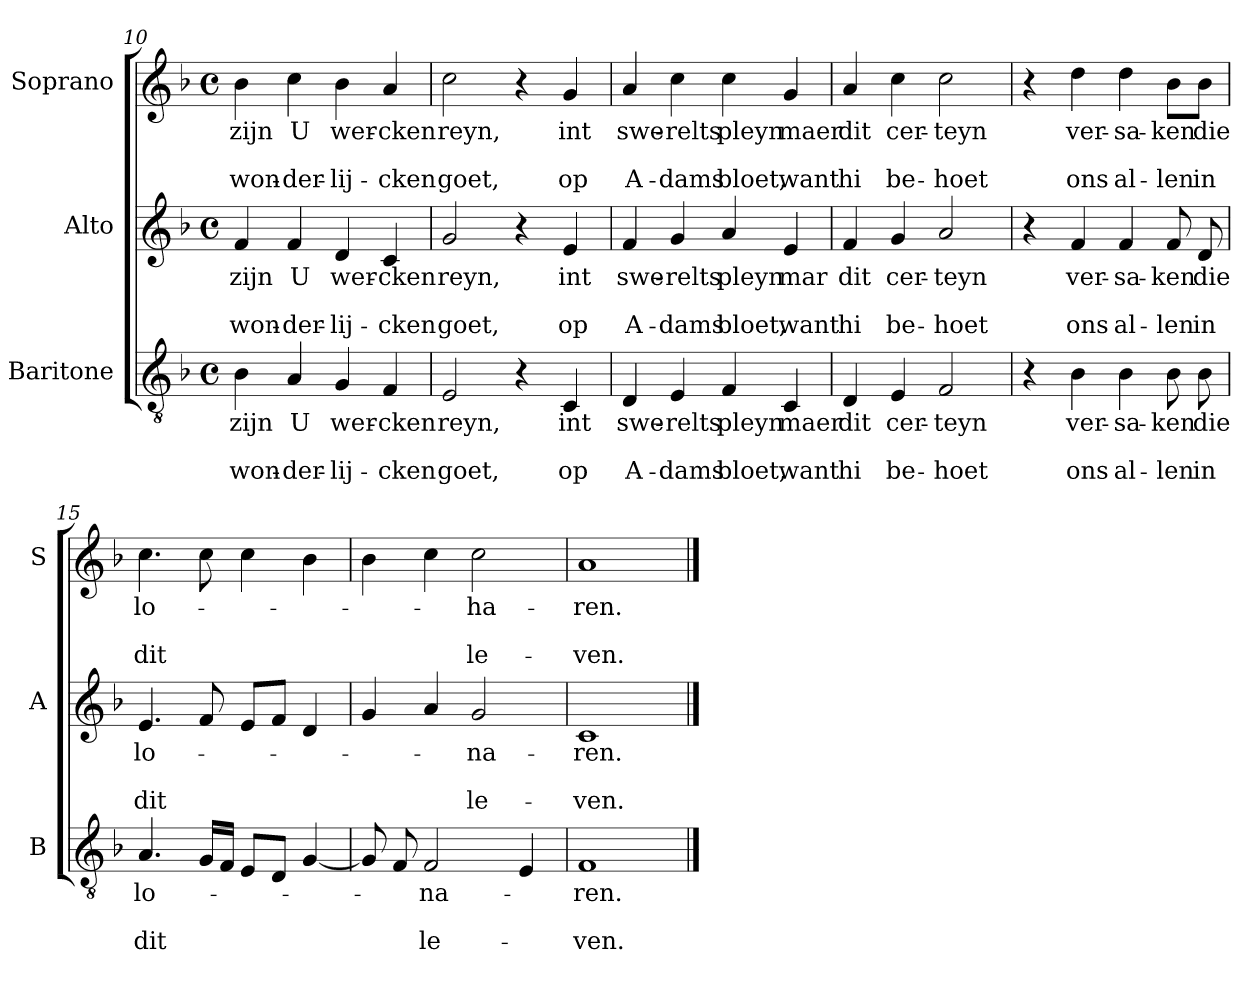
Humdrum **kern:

**kern	**text	**text	**text	**kern	**text	**text	**text	**kern	**text	**text	**text
*part3	*part3	*part3	*part3	*part2	*part2	*part2	*part2	*part1	*part1	*part1	*part1
*staff3	*staff3	*staff3	*staff3	*staff2	*staff2	*staff2	*staff2	*staff1	*staff1	*staff1	*staff1
*I"Baritone	*	*	*	*I"Alto	*	*	*	*I"Soprano	*	*	*
*I'B	*	*	*	*I'A	*	*	*	*I'S	*	*	*
!!LO:PB:g=z
*clefGv2	*	*	*	*clefG2	*	*	*	*clefG2	*	*	*
*k[b-]	*	*	*	*k[b-]	*	*	*	*k[b-]	*	*	*
*F:	*	*	*	*F:	*	*	*	*F:	*	*	*
*M4/4	*	*	*	*M4/4	*	*	*	*M4/4	*	*	*
*met(c)	*	*	*	*met(c)	*	*	*	*met(c)	*	*	*
=10	=10	=10	=10	=10	=10	=10	=10	=10	=10	=10	=10
!	!LO:LY:b	!	!LO:LY:b	!	!LO:LY:b	!	!LO:LY:b	!	!LO:LY:b	!	!LO:LY:b
4B-\	zijn	.	won-	4f/	zijn	.	won-	4b-\	zijn	.	won-
!	!LO:LY:b	!	!LO:LY:b	!	!LO:LY:b	!	!LO:LY:b	!	!LO:LY:b	!	!LO:LY:b
4A/	U	.	-der-	4f/	U	.	-der-	4cc\	U	.	-der-
!	!LO:LY:b	!	!LO:LY:b	!	!LO:LY:b	!	!LO:LY:b	!	!LO:LY:b	!	!LO:LY:b
4G/	wer-	.	-lij-	4d/	wer-	.	-lij-	4b-\	wer-	.	-lij-
!	!LO:LY:b	!	!LO:LY:b	!	!LO:LY:b	!	!LO:LY:b	!	!LO:LY:b	!	!LO:LY:b
4F/	-cken	.	-cken	4c/	-cken	.	-cken	4a/	-cken	.	-cken
=11	=11	=11	=11	=11	=11	=11	=11	=11	=11	=11	=11
!	!LO:LY:b	!	!LO:LY:b	!	!LO:LY:b	!	!LO:LY:b	!	!LO:LY:b	!	!LO:LY:b
2E/	reyn,	.	goet,	2g/	reyn,	.	goet,	2cc\	reyn,	.	goet,
4r	.	.	.	4r	.	.	.	4r	.	.	.
!	!LO:LY:b	!	!LO:LY:b	!	!LO:LY:b	!	!LO:LY:b	!	!LO:LY:b	!	!LO:LY:b
4C/	int	.	op	4e/	int	.	op	4g/	int	.	op
=12	=12	=12	=12	=12	=12	=12	=12	=12	=12	=12	=12
!	!LO:LY:b	!	!LO:LY:b	!	!LO:LY:b	!	!LO:LY:b	!	!LO:LY:b	!	!LO:LY:b
4D/	swe-	.	A-	4f/	swe-	.	A-	4a/	swe-	.	A-
!	!LO:LY:b	!	!LO:LY:b	!	!LO:LY:b	!	!LO:LY:b	!	!LO:LY:b	!	!LO:LY:b
4E/	-relts	.	-dams	4g/	-relts	.	-dams	4cc\	-relts	.	-dams
!	!LO:LY:b	!	!LO:LY:b	!	!LO:LY:b	!	!LO:LY:b	!	!LO:LY:b	!	!LO:LY:b
4F/	pleyn	.	bloet,	4a/	pleyn	.	bloet,	4cc\	pleyn	.	bloet,
!	!LO:LY:b	!	!LO:LY:b	!	!LO:LY:b	!	!LO:LY:b	!	!LO:LY:b	!	!LO:LY:b
4C/	maer	.	want	4e/	mar	.	want	4g/	maer	.	want
=13	=13	=13	=13	=13	=13	=13	=13	=13	=13	=13	=13
!	!LO:LY:b	!	!LO:LY:b	!	!LO:LY:b	!	!LO:LY:b	!	!LO:LY:b	!	!LO:LY:b
4D/	dit	.	hi	4f/	dit	.	hi	4a/	dit	.	hi
!	!LO:LY:b	!	!LO:LY:b	!	!LO:LY:b	!	!LO:LY:b	!	!LO:LY:b	!	!LO:LY:b
4E/	cer-	.	be-	4g/	cer-	.	be-	4cc\	cer-	.	be-
!	!LO:LY:b	!	!LO:LY:b	!	!LO:LY:b	!	!LO:LY:b	!	!LO:LY:b	!	!LO:LY:b
2F/	-teyn	.	-hoet	2a/	-teyn	.	-hoet	2cc\	-teyn	.	-hoet
!!LO:LB:g=z
=14	=14	=14	=14	=14	=14	=14	=14	=14	=14	=14	=14
4r	.	.	.	4r	.	.	.	4r	.	.	.
!	!LO:LY:b	!	!LO:LY:b	!	!LO:LY:b	!	!LO:LY:b	!	!LO:LY:b	!	!LO:LY:b
4B-\	ver-	.	ons	4f/	ver-	.	ons	4dd\	ver-	.	ons
!	!LO:LY:b	!	!LO:LY:b	!	!LO:LY:b	!	!LO:LY:b	!	!LO:LY:b	!	!LO:LY:b
4B-\	-sa-	.	al-	4f/	-sa-	.	al-	4dd\	-sa-	.	al-
!	!LO:LY:b	!	!LO:LY:b	!	!LO:LY:b	!	!LO:LY:b	!	!LO:LY:b	!	!LO:LY:b
8B-\	-ken	.	-len	8f/	-ken	.	-len	8b-\L	-ken	.	-len
!	!LO:LY:b	!	!LO:LY:b	!	!LO:LY:b	!	!LO:LY:b	!	!LO:LY:b	!	!LO:LY:b
8B-\	die	.	in	8d/	die	.	in	8b-\J	die	.	in
=15	=15	=15	=15	=15	=15	=15	=15	=15	=15	=15	=15
!	!LO:LY:b	!	!LO:LY:b	!	!LO:LY:b	!	!LO:LY:b	!	!LO:LY:b	!	!LO:LY:b
4.A/	lo-	.	dit	4.e/	lo-	.	dit	4.cc\	lo-	.	dit
16G/LL	.	.	.	8f/	.	.	.	8cc\	.	.	.
16F/JJ	.	.	.	.	.	.	.	.	.	.	.
8E/L	.	.	.	8e/L	.	.	.	4cc\	.	.	.
8D/J	.	.	.	8f/J	.	.	.	.	.	.	.
[4G/	.	.	.	4d/	.	.	.	4b-\	.	.	.
=16	=16	=16	=16	=16	=16	=16	=16	=16	=16	=16	=16
8G/]	.	.	.	4g/	.	.	.	4b-\	.	.	.
8F/	.	.	.	.	.	.	.	.	.	.	.
!	!LO:LY:b	!	!LO:LY:b	!	!	!	!	!	!	!	!
2F/	-na-	.	le-	4a/	.	.	.	4cc\	.	.	.
!	!	!	!	!	!LO:LY:b	!	!LO:LY:b	!	!LO:LY:b	!	!LO:LY:b
.	.	.	.	2g/	-na-	.	le-	2cc\	-ha-	.	le-
4E/	.	.	.	.	.	.	.	.	.	.	.
=17	=17	=17	=17	=17	=17	=17	=17	=17	=17	=17	=17
!	!LO:LY:b	!	!LO:LY:b	!	!LO:LY:b	!	!LO:LY:b	!	!LO:LY:b	!	!LO:LY:b
1F	-ren.	.	-ven.	1c	-ren.	.	-ven.	1a	-ren.	.	-ven.
==	==	==	==	==	==	==	==	==	==	==	==
*-	*-	*-	*-	*-	*-	*-	*-	*-	*-	*-	*-
